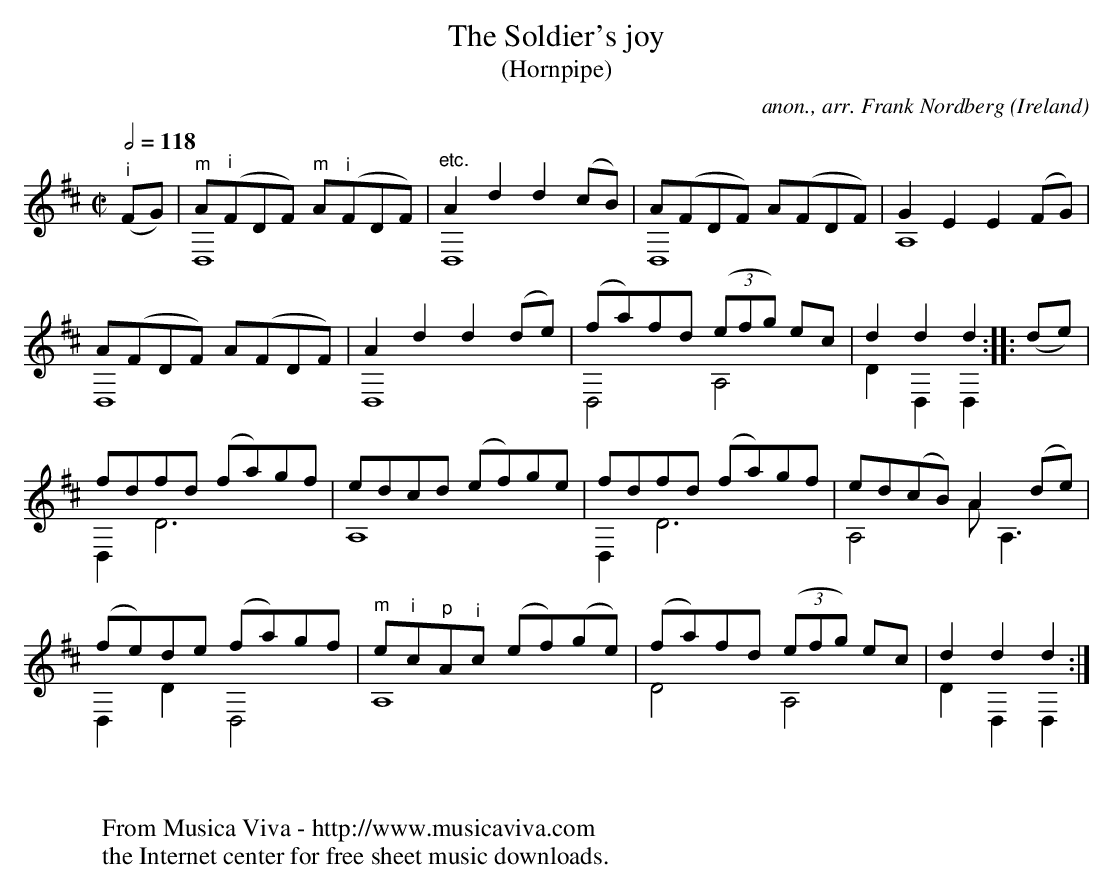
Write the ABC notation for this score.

X:1
T:The Soldier's joy
T:(Hornpipe)
C:anon., arr. Frank Nordberg
O:Ireland
V:1 Program 1 25 up %Acoustic guitar
V:2 Program 1 25 merge down %Acoustic guitar
M:C|
L:1/8
Q:1/2=118
K:D -8va
V:1
("^i"FG)|"^m"A("^i"FDF) "^m"A("^i"FDF)|"^etc."A2d2 d2(cB)|A(FDF) A(FDF)|G2E2 E2(FG)|
V:2
x2|D,8|D,8|D,8|A,8|
V:1
A(FDF) A(FDF)|A2d2 d2(de)|(fa)fd ((3efg) ec|d2d2d2::(de)|
V:2
D,8|D,8|D,4 A,4|D2D,2 D,2::x2|
V:1
fdfd (fa)gf|edcd (ef)ge|fdfd (fa)gf|ed(cB) A2(de)|
V:2
D,2D6|A,8|D,2D6|A,4 A A,3|
V:1
(fe)de (fa)gf|"^m"e"^i"c"^p"A"^i"c (ef)(ge)|(fa)fd ((3efg) ec|d2d2d2:|
V:2
D,2D2 D,4|A,8|D4 A,4|D2D,2 D,2:|
W:
W:
W:  From Musica Viva - http://www.musicaviva.com
W:  the Internet center for free sheet music downloads.
